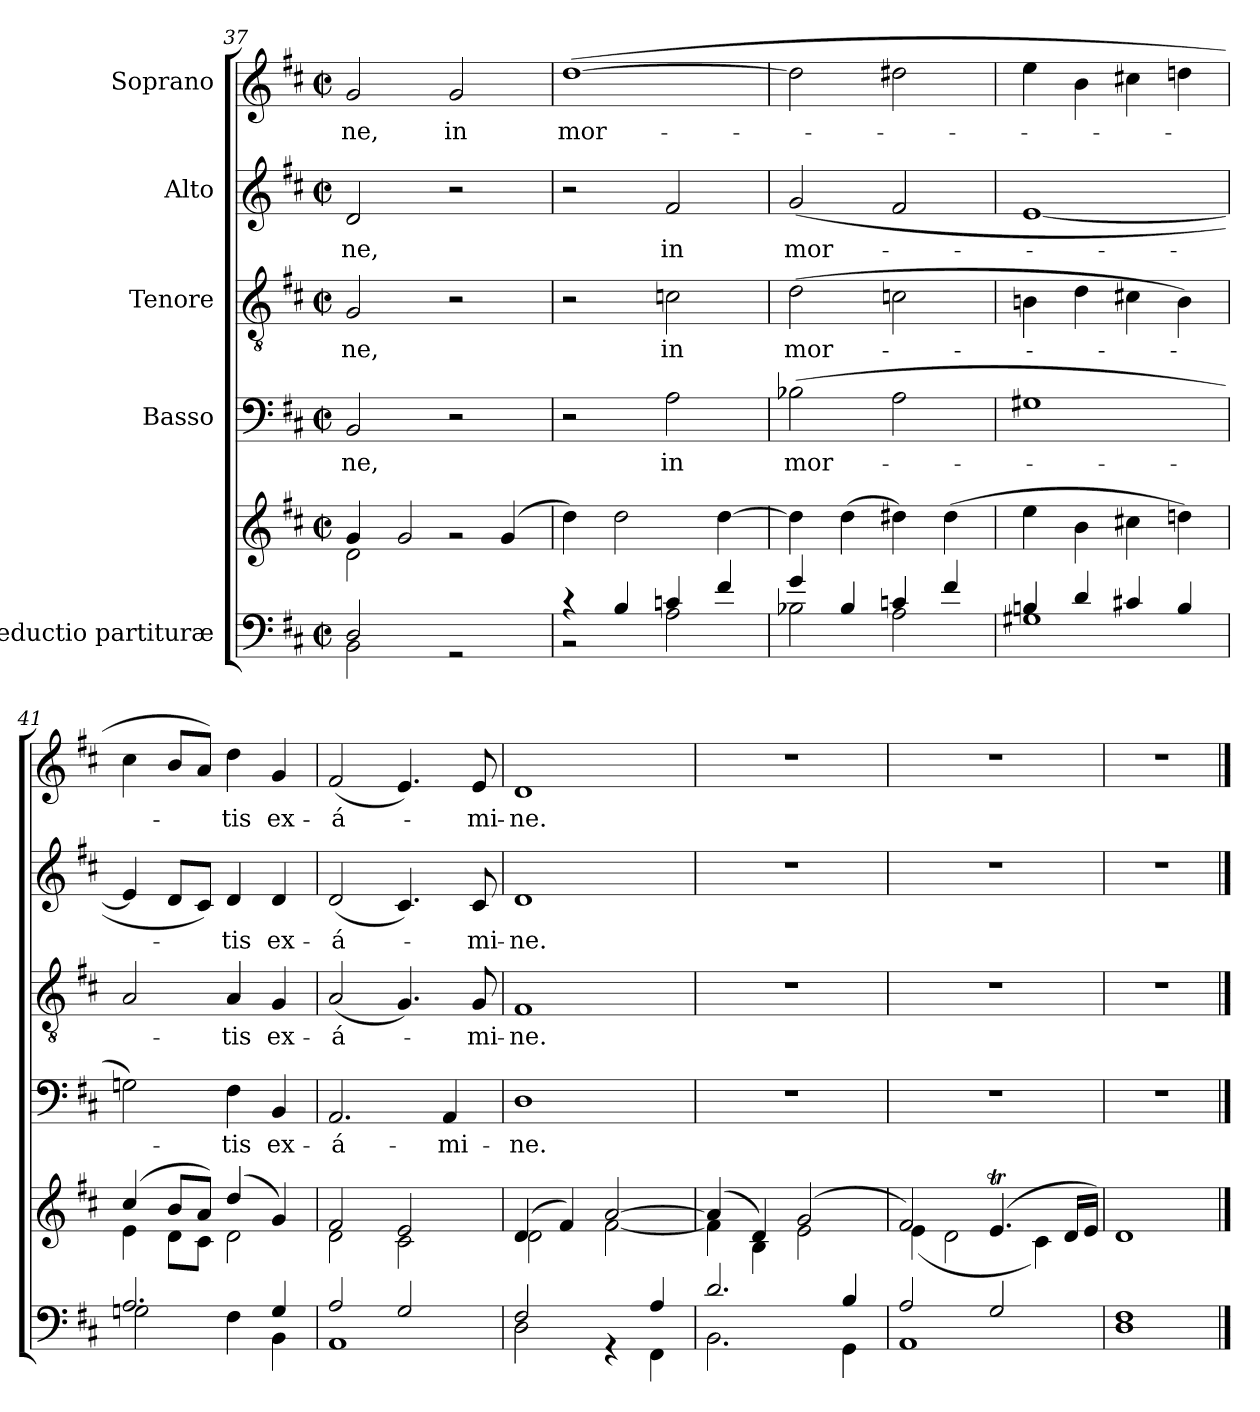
**kern	**kern	**kern	**text	**kern	**text	**kern	**text	**kern	**text
*part5	*part5	*part4	*part4	*part3	*part3	*part2	*part2	*part1	*part1
*staff6	*staff5	*staff4	*staff4	*staff3	*staff3	*staff2	*staff2	*staff1	*staff1
*I"Reductio  partituræ	*	*I"Basso	*	*I"Tenore	*	*I"Alto	*	*I"Soprano	*
*clefF4	*clefG2	*clefF4	*	*clefGv2	*	*clefG2	*	*clefG2	*
*k[f#c#]	*k[f#c#]	*k[f#c#]	*	*k[f#c#]	*	*k[f#c#]	*	*k[f#c#]	*
*M2/2	*M2/2	*M2/2	*	*M2/2	*	*M2/2	*	*M2/2	*
*met(c|)	*met(c|)	*met(c|)	*	*met(c|)	*	*met(c|)	*	*met(c|)	*
=37	=37	=37	=37	=37	=37	=37	=37	=37	=37
*^	*^	*	*	*	*	*	*	*	*
!	!	!	!	!	!LO:LY:b	!	!LO:LY:b	!	!LO:LY:b	!	!LO:LY:b
2D/	2BB\	4g/	2d\	2BB/	-ne,	2G/	-ne,	2d/	-ne,	2g/	-ne,
.	.	2g/	.	.	.	.	.	.	.	.	.
!	!	!	!	!	!	!	!	!	!	!	!LO:LY:b
2rGG	2ryy	.	2rg	2r	.	2r	.	2r	.	2g/	in
.	.	(>4g/	.	.	.	.	.	.	.	.	.
*	*	*v	*v	*	*	*	*	*	*	*	*
=38	=38	=38	=38	=38	=38	=38	=38	=38	=38	=38
!	!	!	!	!	!	!	!	!	!	!LO:LY:b
4r	2r	4dd\)	2r	.	2r	.	2r	.	(>[1dd	mor-
4B/	.	2dd\	.	.	.	.	.	.	.	.
!	!	!	!	!LO:LY:b	!	!LO:LY:b	!	!LO:LY:b	!	!
4cn/	2A\	.	2A\	in	2cn\	in	2f#/	in	.	.
4f#/	.	[4dd\	.	.	.	.	.	.	.	.
!!LO:PB:g=z
=39	=39	=39	=39	=39	=39	=39	=39	=39	=39	=39
!	!	!	!	!LO:LY:b	!	!LO:LY:b	!	!LO:LY:b	!	!
4g/	2B-X\	4dd\]	(>2B-X\	mor-	(>2d\	mor-	(>2g/	mor-	2dd\]	.
4B-/	.	(>4dd\	.	.	.	.	.	.	.	.
4cn/	2A\	4dd#X\)	2A\	.	2cn\	.	2f#/	.	2dd#X\	.
4f#/	.	(>4dd#\	.	.	.	.	.	.	.	.
=40	=40	=40	=40	=40	=40	=40	=40	=40	=40	=40
4Bn/	1G#X	4ee\	1G#X	.	4Bn\	.	[1e	.	4ee\	.
4d/	.	4b\	.	.	4d\	.	.	.	4b\	.
4c#X/	.	4cc#X\	.	.	4c#X\	.	.	.	4cc#X\	.
4B/	.	4ddn\)	.	.	4B\)	.	.	.	4ddn\	.
=41	=41	=41	=41	=41	=41	=41	=41	=41	=41	=41
*	*	*^	*	*	*	*	*	*	*	*
2.A/	2Gn\	(>4cc#/	4e\	2Gn\)	.	2A/	.	4e/]	.	4cc#\	.
.	.	8b/L	8d\L	.	.	.	.	8d/L	.	8b/L	.
.	.	8a/J)	8c#\J	.	.	.	.	8c#/J)	.	8a/J)	.
!	!	!	!	!	!LO:LY:b	!	!LO:LY:b	!	!LO:LY:b	!	!LO:LY:b
.	4F#\	(>4dd/	2d\	4F#\	tis	4A/	-tis	4d/	-tis	4dd\	-tis
!	!	!	!	!	!LO:LY:b	!	!LO:LY:b	!	!LO:LY:b	!	!LO:LY:b
4G/	4BB\	4g/)	.	4BB/	ex-	4G/	ex-	4d/	ex-	4g/	ex-
=42	=42	=42	=42	=42	=42	=42	=42	=42	=42	=42	=42
!	!	!	!	!	!LO:LY:b	!	!LO:LY:b	!	!LO:LY:b	!	!LO:LY:b
2A/	1AA	2f#/	2d\	2.AA/	-á-	(<2A/	-á-	(<2d/	-á-	(<2f#/	-á-
2G/	.	2e/	2c#\	.	.	4.G/)	.	4.c#/)	.	4.e/)	.
!	!	!	!	!	!LO:LY:b	!	!	!	!	!	!
.	.	.	.	4AA/	-mi-	.	.	.	.	.	.
!	!	!	!	!	!	!	!LO:LY:b	!	!LO:LY:b	!	!LO:LY:b
.	.	.	.	.	.	8G/	-mi-	8c#/	-mi-	8e/	-mi-
=43	=43	=43	=43	=43	=43	=43	=43	=43	=43	=43	=43
!	!	!	!	!	!LO:LY:b	!	!LO:LY:b	!	!LO:LY:b	!	!LO:LY:b
2F#/	2D\	(>4d/	2d\	1D	-ne.	1F#	-ne.	1d	-ne.	1d	-ne.
.	.	4f#/)	.	.	.	.	.	.	.	.	.
4rGG	4ryy	[2a/	[2f#\	.	.	.	.	.	.	.	.
4A/	4FF#\	.	.	.	.	.	.	.	.	.	.
=44	=44	=44	=44	=44	=44	=44	=44	=44	=44	=44	=44
2.d/	2.BB\	(>4a/]	4f#\]	1r	.	1r	.	1r	.	1r	.
.	.	4d/)	4B\	.	.	.	.	.	.	.	.
.	.	(>2g/	2e\	.	.	.	.	.	.	.	.
4B/	4GG\	.	.	.	.	.	.	.	.	.	.
=45	=45	=45	=45	=45	=45	=45	=45	=45	=45	=45	=45
2A/	1AA	2f#/)	(<4e\	1r	.	1r	.	1r	.	1r	.
.	.	.	2d\	.	.	.	.	.	.	.	.
2G/	.	(>4.eT/	.	.	.	.	.	.	.	.	.
.	.	.	4c#\)	.	.	.	.	.	.	.	.
.	.	16d/LL	.	.	.	.	.	.	.	.	.
.	.	16e/JJ)	.	.	.	.	.	.	.	.	.
*	*	*v	*v	*	*	*	*	*	*	*	*
=46	=46	=46	=46	=46	=46	=46	=46	=46	=46	=46
1F#	1D	1d	1r	.	1r	.	1r	.	1r	.
*v	*v	*	*	*	*	*	*	*	*	*
==	==	==	==	==	==	==	==	==	==
*-	*-	*-	*-	*-	*-	*-	*-	*-	*-
